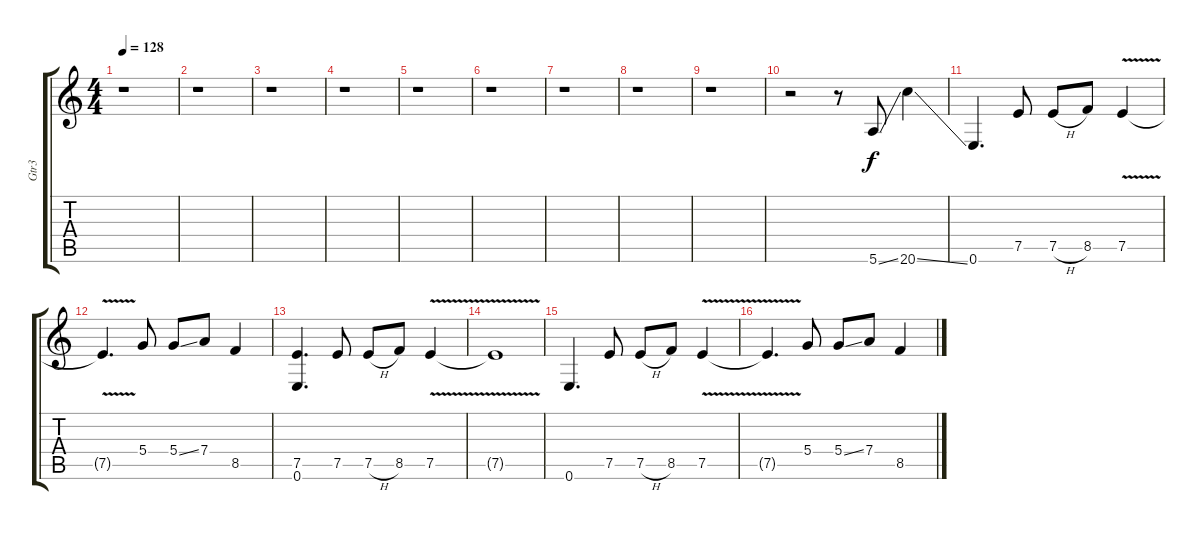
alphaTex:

\track ("Gtr3" "Gtr3") {instrument distortionguitar}
\staff {score tabs}
\tuning (E4 B3 G3 D3 A2 E2) {hide}
\ts (4 4)
\tempo 128
\clef g2
\ks c
r.1{dy p} |
r.1 |
r.1 |
r.1 |
r.1 |
r.1 |
r.1 |
r.1 |
r.1 |
r.2 r.8 5.6{ss}.8{dy f} 20.6{ss}.4 |
0.6.4{d} 7.5.8 7.5{h}.8 8.5.8 7.5{v}.4 |
7.5{t}.4{d} 5.4.8 5.4{ss}.8 7.4.8 8.5.4 |
(7.5 0.6).4{d} 7.5.8 7.5{h}.8 8.5.8 7.5{v}.4 |
7.5{t}.1 |
0.6.4{d} 7.5.8 7.5{h}.8 8.5.8 7.5{v}.4 |
7.5{t}.4{d} 5.4.8 5.4{ss}.8 7.4.8 8.5.4
